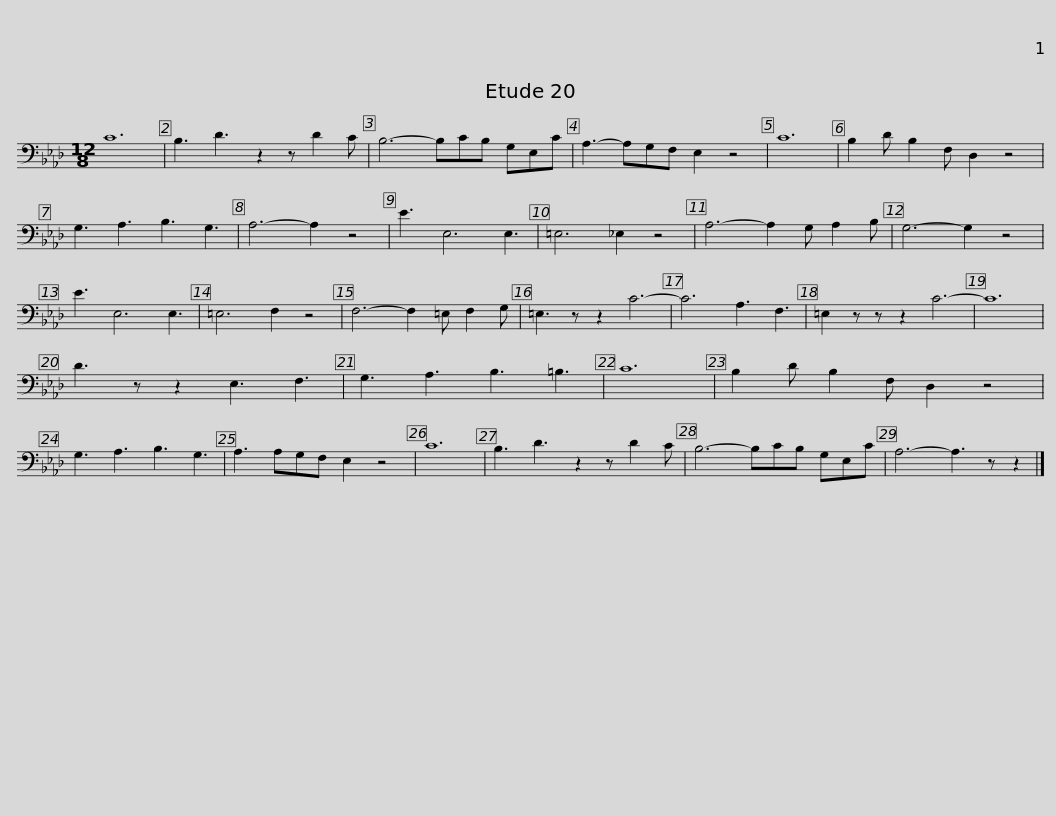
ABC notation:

X:1
L:1/8
M:12/8
I:linebreak $
K:Ab
V:1 bass
V:1
 C12 | B,3 D3 z2 z D2 C | B,6- B,CB, G,E,C | A,3- A,G,F, E,2 z4 | C12 | %5
 B,2 D B,2 F, D,2 z4 | G,3 A,3 B,3 G,3 |$ A,6- A,2 z4 | E3 E,6 E,3 | =E,6 _E,2 z4 | %10
 A,6- A,2 G, A,2 B, | G,6- G,2 z4 | E3 E,6 E,3 | =E,6 F,2 z4 | F,6- F,2 =E, F,2 G, |$ %15
 =E,3 z z2 C6- | C6 A,3 F,3 | =E,2 z z z2 C6- | C12 | D3 z z2 E,3 F,3 | %20
 G,3 A,3 B,3 =B,3 | C12 | B,2 D B,2 F, D,2 z4 |$ G,3 A,3 B,3 G,3 | A,3 A,G,F, E,2 z4 | %25
 C12 | B,3 D3 z2 z D2 C | B,6- B,CB, G,E,C | A,6- A,3 z z2 |] %29
